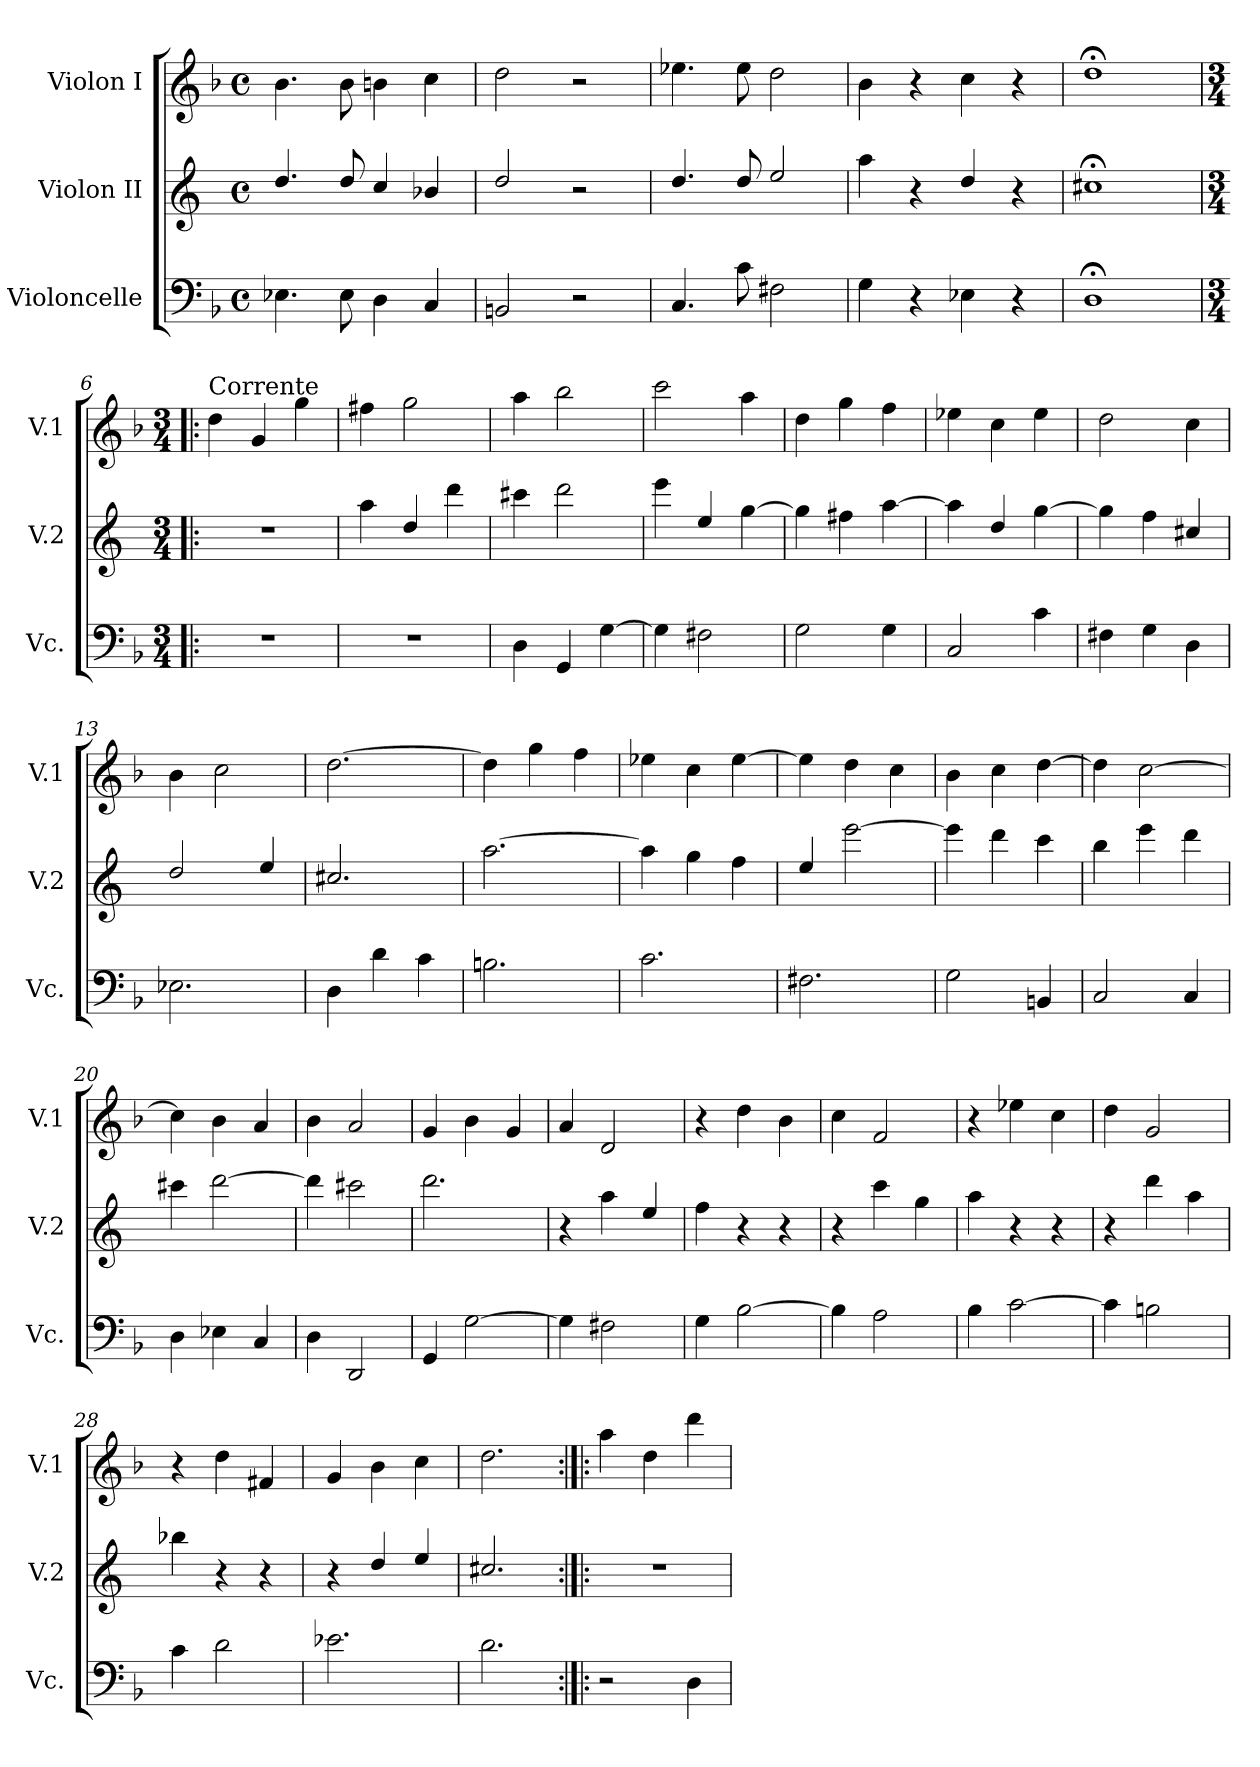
**kern	**kern	**kern
*part3	*part2	*part1
*staff3	*staff2	*staff1
*I"Violoncelle	*I"Violon II	*I"Violon I
*I'Vc.	*I'V.2	*I'V.1
*clefF4	*clefG2	*clefG2
*	*ITrd4c7	*
*k[b-]	*k[b-]	*k[b-]
*F:	*F:	*F:
*M4/4	*M4/4	*M4/4
*met(c)	*met(c)	*met(c)
=1	=1	=1
4.E-X\	4.g/	4.b-\
8E-\	8g/	8b-\
4D\	4f/	4bn\
4C/	4e-X/	4cc\
=2	=2	=2
2BBn/	2g/	2dd\
2r	2r	2r
=3	=3	=3
4.C/	4.g/	4.ee-X\
8c\	8g/	8ee-\
2F#X\	2a/	2dd\
=4	=4	=4
4G\	4dd\	4b-\
4r	4r	4r
4E-X\	4g/	4cc\
4r	4r	4r
=5	=5	=5
1D;<	1f#X;<	1dd;<
=6!|:	=6!|:	=6!|:
*M3/4	*M3/4	*M3/4
!	!	!LO:TX:a:t=Corrente
2.r	2.r	4dd\
.	.	4g/
.	.	4gg\
=7	=7	=7
2.r	4dd\	4ff#X\
.	4g/	2gg\
.	4gg\	.
=8	=8	=8
4D\	4ff#X\	4aa\
4GG/	2gg\	2bb-\
[4G\	.	.
=9	=9	=9
4G\]	4aa\	2ccc\
2F#X\	4a/	.
.	[4cc\	4aa\
=10	=10	=10
2G\	4cc\]	4dd\
.	4bn\	4gg\
4G\	[4dd\	4ff\
=11	=11	=11
2C/	4dd\]	4ee-X\
.	4g/	4cc\
4c\	[4cc\	4ee-\
=12	=12	=12
4F#X\	4cc\]	2dd\
4G\	4b-\	.
4D\	4f#X/	4cc\
=13	=13	=13
2.E-X\	2g/	4b-\
.	.	2cc\
.	4a/	.
!!LO:LB:g=z
=14	=14	=14
4D\	2.f#X/	[2.dd\
4d\	.	.
4c\	.	.
=15	=15	=15
2.Bn\	[2.dd\	4dd\]
.	.	4gg\
.	.	4ff\
=16	=16	=16
2.c\	4dd\]	4ee-X\
.	4cc\	4cc\
.	4b-\	[4ee-\
=17	=17	=17
2.F#X\	4a/	4ee-\]
.	[2aa\	4dd\
.	.	4cc\
=18	=18	=18
2G\	4aa\]	4b-\
.	4gg\	4cc\
4BBn/	4ff\	[4dd\
=19	=19	=19
2C/	4ee\	4dd\]
.	4aa\	[2cc\
4C/	4gg\	.
=20	=20	=20
4D\	4ff#X\	4cc\]
4E-X\	[2gg\	4b-\
4C/	.	4a/
=21	=21	=21
4D\	4gg\]	4b-\
2DD/	2ff#X\	2a/
=22	=22	=22
4GG/	2.gg\	4g/
[2G\	.	4b-\
.	.	4g/
=23	=23	=23
4G\]	4r	4a/
2F#X\	4dd\	2d/
.	4a/	.
=24	=24	=24
4G\	4b-\	4r
[2B-\	4r	4dd\
.	4r	4b-\
=25	=25	=25
4B-\]	4r	4cc\
2A\	4ff\	2f/
.	4cc\	.
=26	=26	=26
4B-\	4dd\	4r
[2c\	4r	4ee-X\
.	4r	4cc\
=27	=27	=27
4c\]	4r	4dd\
2Bn\	4gg\	2g/
.	4dd\	.
=28	=28	=28
4c\	4ee-X\	4r
2d\	4r	4dd\
.	4r	4f#X/
=29	=29	=29
2.e-X\	4r	4g/
.	4g/	4b-\
.	4a/	4cc\
=30	=30	=30
2.d\	2.f#X/	2.dd\
!!LO:LB:g=z
=31:|!|:	=31:|!|:	=31:|!|:
2r	2.r	4aa\
.	.	4dd\
4D\	.	4ddd\
=	=	=
*-	*-	*-
